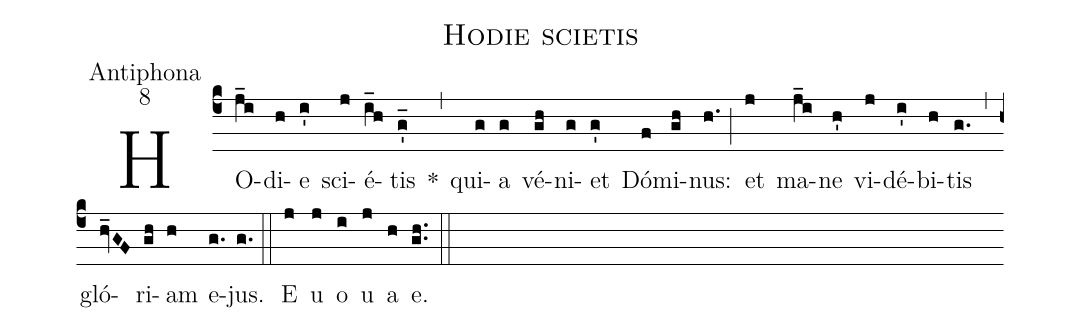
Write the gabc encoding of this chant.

name:Hodie scietis;
office-part:Antiphona;
mode:8;
%%
(c4) HO(j_i)di(h)e(i') sci(j)é(i_h)tis(g'_) *(,) qui(g)a(g) vé(gh)ni(g)et(g') Dó(f)mi(gh)nus:(h.) (;) et(j) ma(j_i)ne(h') vi(j)dé(i')bi(h)tis(g.) (,) gló(hv_GF)ri(gh)am(h) e(g.)jus.(g.) (::)
<eu>E(j) u(j) o(i) u(j) a(h) e.</eu>(gh..) (::)
